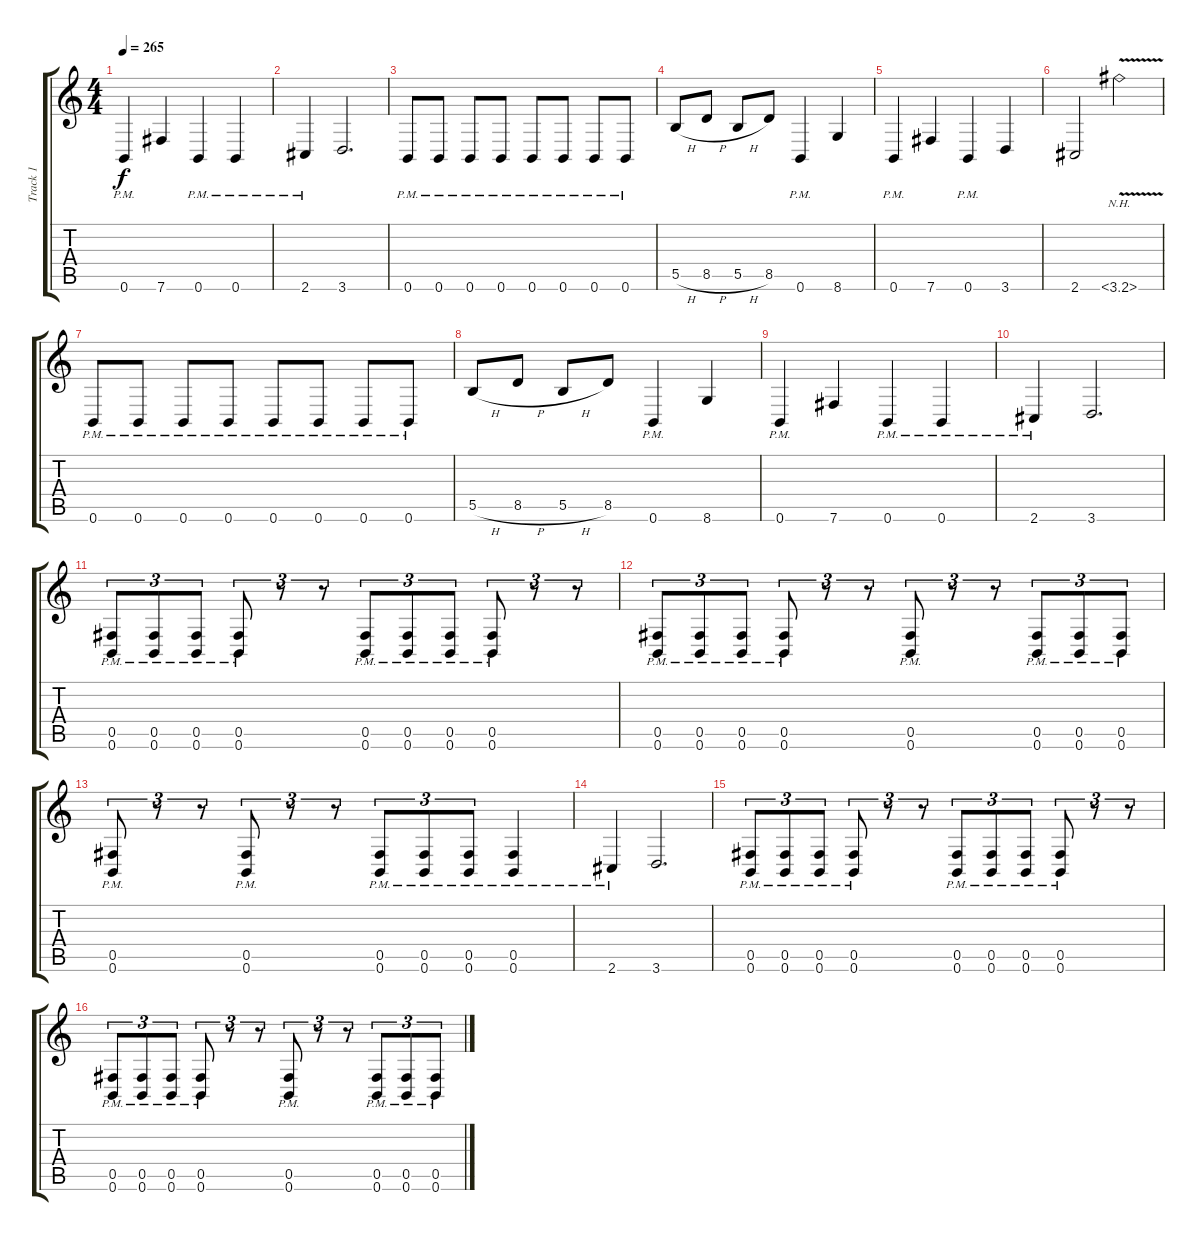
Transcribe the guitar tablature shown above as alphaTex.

\track ("Track 1" "Track 1") {instrument overdrivenguitar}
\staff {score tabs}
\tuning (Db4 Ab3 E3 B2 Gb2 B1) {hide}
\ts (4 4)
\tempo 265
\clef g2
\ks c
0.6{pm}.4{dy f} 7.6.4 0.6{pm}.4 0.6{pm}.4 |
2.6{pm}.4 3.6.2{d} |
0.6{pm}.8 0.6{pm}.8 0.6{pm}.8 0.6{pm}.8 0.6{pm}.8 0.6{pm}.8 0.6{pm}.8 0.6{pm}.8 |
5.5{h}.8 8.5{h}.8 5.5{h}.8 8.5.8 0.6{pm}.4 8.6.4 |
0.6{pm}.4 7.6.4 0.6{pm}.4 3.6.4 |
2.6.2 3.6{nh v}.2 |
0.6{pm}.8 0.6{pm}.8 0.6{pm}.8 0.6{pm}.8 0.6{pm}.8 0.6{pm}.8 0.6{pm}.8 0.6{pm}.8 |
5.5{h}.8 8.5{h}.8 5.5{h}.8 8.5.8 0.6{pm}.4 8.6.4 |
0.6{pm}.4 7.6.4 0.6{pm}.4 0.6{pm}.4 |
2.6{pm}.4 3.6.2{d} |
(0.5{pm} 0.6{pm}).8{tu (3 2)} (0.5{pm} 0.6{pm}).8{tu (3 2)} (0.5{pm} 0.6{pm}).8{tu (3 2)} (0.5{pm} 0.6{pm}).8{tu (3 2)} r.8{tu (3 2)} r.8{tu (3 2)} (0.5{pm} 0.6{pm}).8{tu (3 2)} (0.5{pm} 0.6{pm}).8{tu (3 2)} (0.5{pm} 0.6{pm}).8{tu (3 2)} (0.5{pm} 0.6{pm}).8{tu (3 2)} r.8{tu (3 2)} r.8{tu (3 2)} |
(0.5{pm} 0.6{pm}).8{tu (3 2)} (0.5{pm} 0.6{pm}).8{tu (3 2)} (0.5{pm} 0.6{pm}).8{tu (3 2)} (0.5{pm} 0.6{pm}).8{tu (3 2)} r.8{tu (3 2)} r.8{tu (3 2)} (0.5{pm} 0.6{pm}).8{tu (3 2)} r.8{tu (3 2)} r.8{tu (3 2)} (0.5{pm} 0.6{pm}).8{tu (3 2)} (0.5{pm} 0.6{pm}).8{tu (3 2)} (0.5{pm} 0.6{pm}).8{tu (3 2)} |
(0.5{pm} 0.6{pm}).8{tu (3 2)} r.8{tu (3 2)} r.8{tu (3 2)} (0.5{pm} 0.6{pm}).8{tu (3 2)} r.8{tu (3 2)} r.8{tu (3 2)} (0.5{pm} 0.6{pm}).8{tu (3 2)} (0.5{pm} 0.6{pm}).8{tu (3 2)} (0.5{pm} 0.6{pm}).8{tu (3 2)} (0.5{pm} 0.6{pm}).4 |
2.6{pm}.4 3.6.2{d} |
(0.5{pm} 0.6{pm}).8{tu (3 2)} (0.5{pm} 0.6{pm}).8{tu (3 2)} (0.5{pm} 0.6{pm}).8{tu (3 2)} (0.5{pm} 0.6{pm}).8{tu (3 2)} r.8{tu (3 2)} r.8{tu (3 2)} (0.5{pm} 0.6{pm}).8{tu (3 2)} (0.5{pm} 0.6{pm}).8{tu (3 2)} (0.5{pm} 0.6{pm}).8{tu (3 2)} (0.5{pm} 0.6{pm}).8{tu (3 2)} r.8{tu (3 2)} r.8{tu (3 2)} |
(0.5{pm} 0.6{pm}).8{tu (3 2)} (0.5{pm} 0.6{pm}).8{tu (3 2)} (0.5{pm} 0.6{pm}).8{tu (3 2)} (0.5{pm} 0.6{pm}).8{tu (3 2)} r.8{tu (3 2)} r.8{tu (3 2)} (0.5{pm} 0.6{pm}).8{tu (3 2)} r.8{tu (3 2)} r.8{tu (3 2)} (0.5{pm} 0.6{pm}).8{tu (3 2)} (0.5{pm} 0.6{pm}).8{tu (3 2)} (0.5{pm} 0.6{pm}).8{tu (3 2)}
